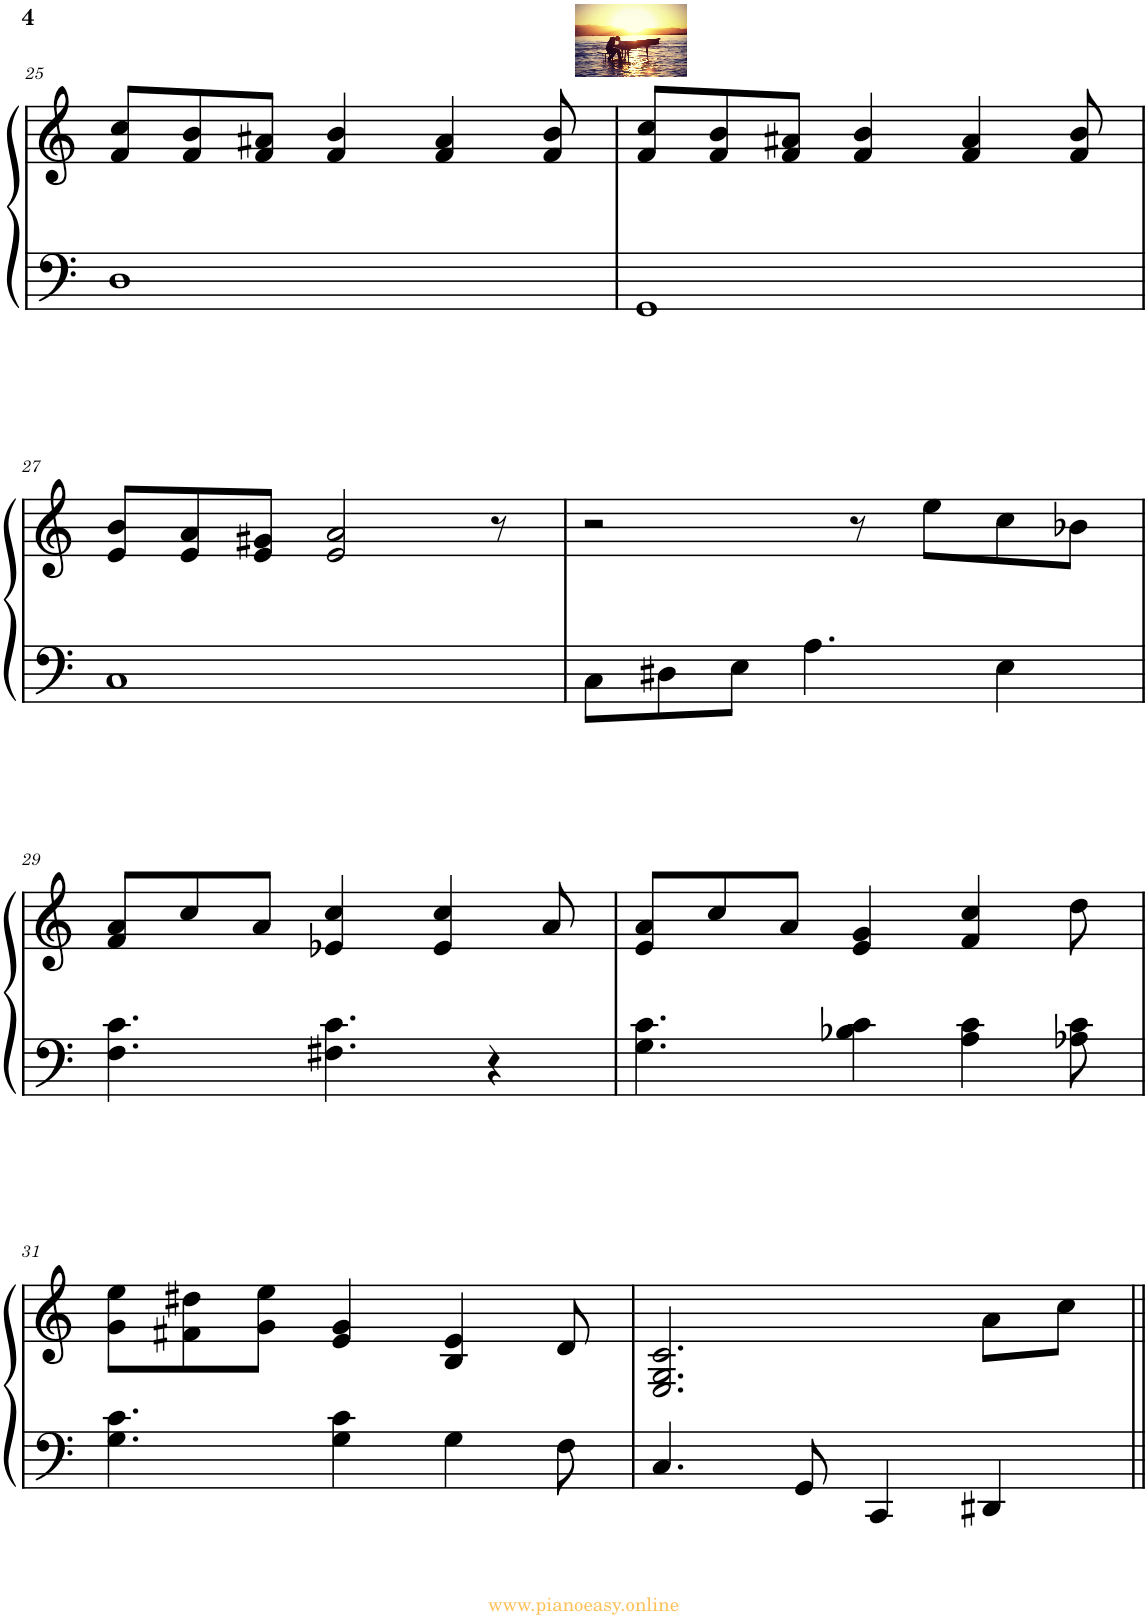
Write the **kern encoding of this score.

**kern	**kern
*part1	*part1
*staff2	*staff1
*I"Piano	*
*I'Pno.	*
!!LO:PB:g=z
*clefF4	*clefG2
*k[]	*k[]
*M4/4	*M4/4
=25	=25
1D	8f/ 8cc/L
.	8f/ 8b/
.	8f/ 8a#X/J
.	4f/ 4b/
.	4f/ 4a#/
.	8f/ 8b/
=26	=26
1GG	8f/ 8cc/L
.	8f/ 8b/
.	8f/ 8a#X/J
.	4f/ 4b/
.	4f/ 4a#/
.	8f/ 8b/
!!LO:LB:g=z
=27	=27
1C	8e/ 8b/L
.	8e/ 8a/
.	8e/ 8g#X/J
.	2e/ 2a/
.	8r
=28	=28
8C\L	2r
8D#X\	.
8E\J	.
4.A\	.
.	8r
.	8ee\L
4E\	8cc\
.	8b-X\J
!!LO:LB:g=z
=29	=29
4.F\ 4.c\	8f/ 8a/L
.	8cc/
.	8a/J
4.F#X\ 4.c\	4e-X/ 4cc/
.	4e-/ 4cc/
4r	.
.	8a/
=30	=30
4.G\ 4.c\	8e/ 8a/L
.	8cc/
.	8a/J
4B-X\ 4c\	4e/ 4g/
4A\ 4c\	4f/ 4cc/
8A-X\ 8c\	8dd\
!!LO:LB:g=z
=31	=31
4.G\ 4.c\	8g\ 8ee\L
.	8f#X\ 8dd#X\
.	8g\ 8ee\J
4G\ 4c\	4e/ 4g/
4G\	4B/ 4e/
8F\	8d/
=32	=32
4.C/	2.E/ 2.G/ 2.c/
8GG/	.
4CC/	.
4DD#X/	8a\L
.	8cc\J
=||	=||
*-	*-
